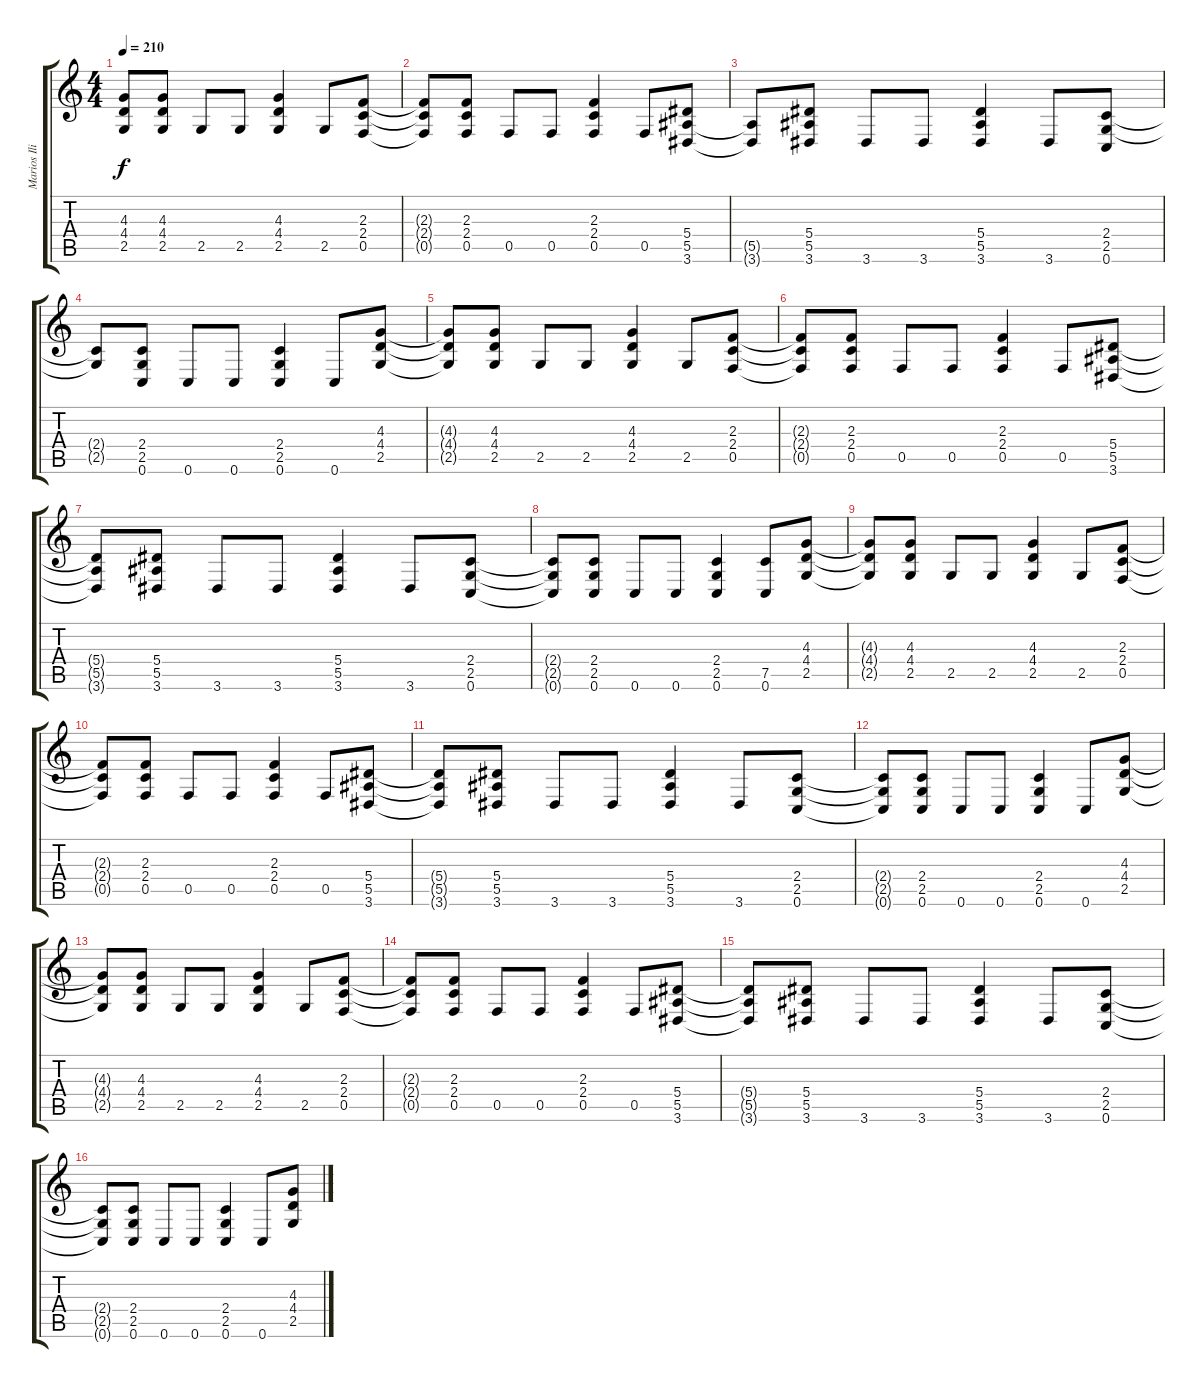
\track ("Marios Iliopoulos " "Marios Ili") {instrument distortionguitar}
\staff {score tabs}
\tuning (C4 G3 Eb3 Bb2 F2 C2) {hide}
\ts (4 4)
\tempo 210
\clef g2
\ks c
(4.3{t} 4.4{t} 2.5{t}).8{dy f} (4.3 4.4 2.5).8 2.5.8 2.5.8 (4.3 4.4 2.5).4 2.5.8 (2.3 2.4 0.5).8 |
(2.3{t} 2.4{t} 0.5{t}).8 (2.3 2.4 0.5).8 0.5.8 0.5.8 (2.3 2.4 0.5).4 0.5.8 (5.4 5.5 3.6).8 |
(5.5{t} 3.6{t}).8 (5.4 5.5 3.6).8 3.6.8 3.6.8 (5.4 5.5 3.6).4 3.6.8 (2.4 2.5 0.6).8 |
(2.4{t} 2.5{t}).8 (2.4 2.5 0.6).8 0.6.8 0.6.8 (2.4 2.5 0.6).4 0.6.8 (4.3 4.4 2.5).8 |
(4.3{t} 4.4{t} 2.5{t}).8 (4.3 4.4 2.5).8 2.5.8 2.5.8 (4.3 4.4 2.5).4 2.5.8 (2.3 2.4 0.5).8 |
(2.3{t} 2.4{t} 0.5{t}).8 (2.3 2.4 0.5).8 0.5.8 0.5.8 (2.3 2.4 0.5).4 0.5.8 (5.4 5.5 3.6).8 |
(5.4{t} 5.5{t} 3.6{t}).8 (5.4 5.5 3.6).8 3.6.8 3.6.8 (5.4 5.5 3.6).4 3.6.8 (2.4 2.5 0.6).8 |
(2.4{t} 2.5{t} 0.6{t}).8 (2.4 2.5 0.6).8 0.6.8 0.6.8 (2.4 2.5 0.6).4 (7.5 0.6).8 (4.3 4.4 2.5).8 |
(4.3{t} 4.4{t} 2.5{t}).8 (4.3 4.4 2.5).8 2.5.8 2.5.8 (4.3 4.4 2.5).4 2.5.8 (2.3 2.4 0.5).8 |
(2.3{t} 2.4{t} 0.5{t}).8 (2.3 2.4 0.5).8 0.5.8 0.5.8 (2.3 2.4 0.5).4 0.5.8 (5.4 5.5 3.6).8 |
(5.4{t} 5.5{t} 3.6{t}).8 (5.4 5.5 3.6).8 3.6.8 3.6.8 (5.4 5.5 3.6).4 3.6.8 (2.4 2.5 0.6).8 |
(2.4{t} 2.5{t} 0.6{t}).8 (2.4 2.5 0.6).8 0.6.8 0.6.8 (2.4 2.5 0.6).4 0.6.8 (4.3 4.4 2.5).8 |
(4.3{t} 4.4{t} 2.5{t}).8 (4.3 4.4 2.5).8 2.5.8 2.5.8 (4.3 4.4 2.5).4 2.5.8 (2.3 2.4 0.5).8 |
(2.3{t} 2.4{t} 0.5{t}).8 (2.3 2.4 0.5).8 0.5.8 0.5.8 (2.3 2.4 0.5).4 0.5.8 (5.4 5.5 3.6).8 |
(5.4{t} 5.5{t} 3.6{t}).8 (5.4 5.5 3.6).8 3.6.8 3.6.8 (5.4 5.5 3.6).4 3.6.8 (2.4 2.5 0.6).8 |
(2.4{t} 2.5{t} 0.6{t}).8 (2.4 2.5 0.6).8 0.6.8 0.6.8 (2.4 2.5 0.6).4 0.6.8 (4.3 4.4 2.5).8
